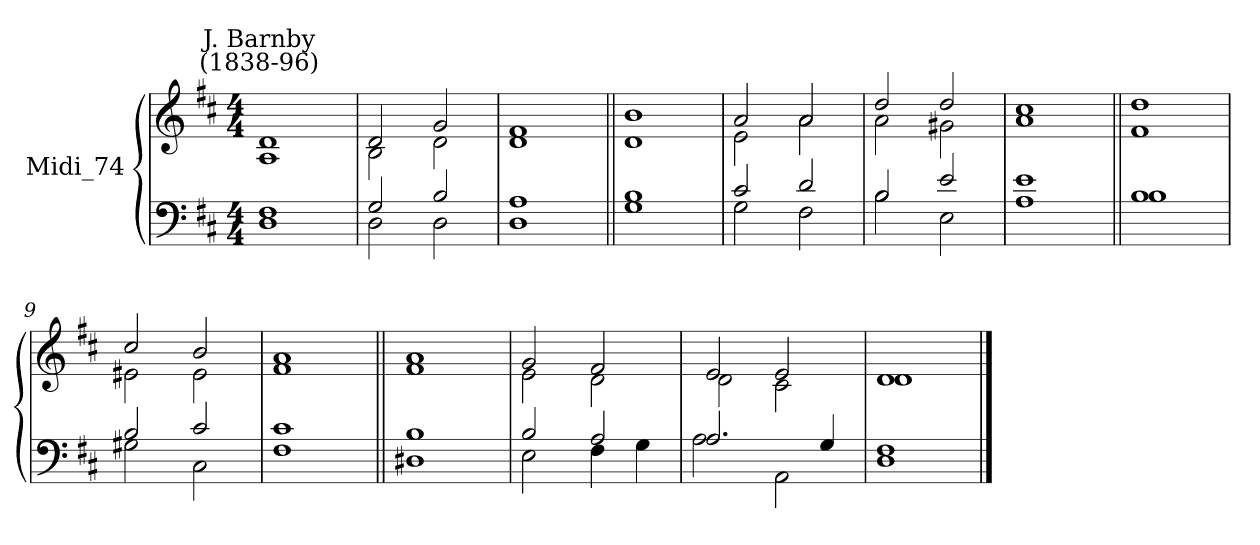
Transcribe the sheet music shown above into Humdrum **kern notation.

**kern	**kern
*part2	*part1
*staff2	*staff1
*I"Midi_74	*I"Midi_74
*clefF4	*clefG2
*k[f#c#]	*k[f#c#]
*D:	*D:
*M4/4	*M4/4
=1	=1
*^	*^
!	!	!LO:TX:a:cj:t=J. Barnby\n(1838-96)	!
1F#/	1D\	1d/	1A\
=2	=2	=2	=2
2G/	2D\	2d/	2B\
2B/	2D\	2g/	2d\
=3	=3	=3	=3
1A/	1D\	1f#/	1d\
=4||	=4||	=4||	=4||
1B/	1G\	1b/	1d\
=5	=5	=5	=5
2c#/	2G\	2a/	2e\
2d/	2F#\	2a/	2a\
=6	=6	=6	=6
2B/	2B\	2dd/	2a\
2e/	2E\	2dd/	2g#X\
=7	=7	=7	=7
1e/	1A\	1cc#\	1a\
=8||	=8||	=8||	=8||
1B/	1B\	1dd/	1f#\
=9	=9	=9	=9
2B/	2G#X\	2cc#/	2e#X\
2c#/	2C#\	2b/	2e#\
=10	=10	=10	=10
1c#/	1F#\	1a/	1f#\
=11||	=11||	=11||	=11||
1B/	1D#X\	1a/	1f#\
=12	=12	=12	=12
2B/	2E\	2g/	2e\
2A/	4F#\	2f#/	2d\
.	4G\	.	.
=13	=13	=13	=13
2.A/	2A\	2e/	2d\
.	2AA\	2e/	2c#\
4G/	.	.	.
=14	=14	=14	=14
1F#/	1D\	1d/	1d\
*v	*v	*	*
*	*v	*v
==	==
*-	*-
